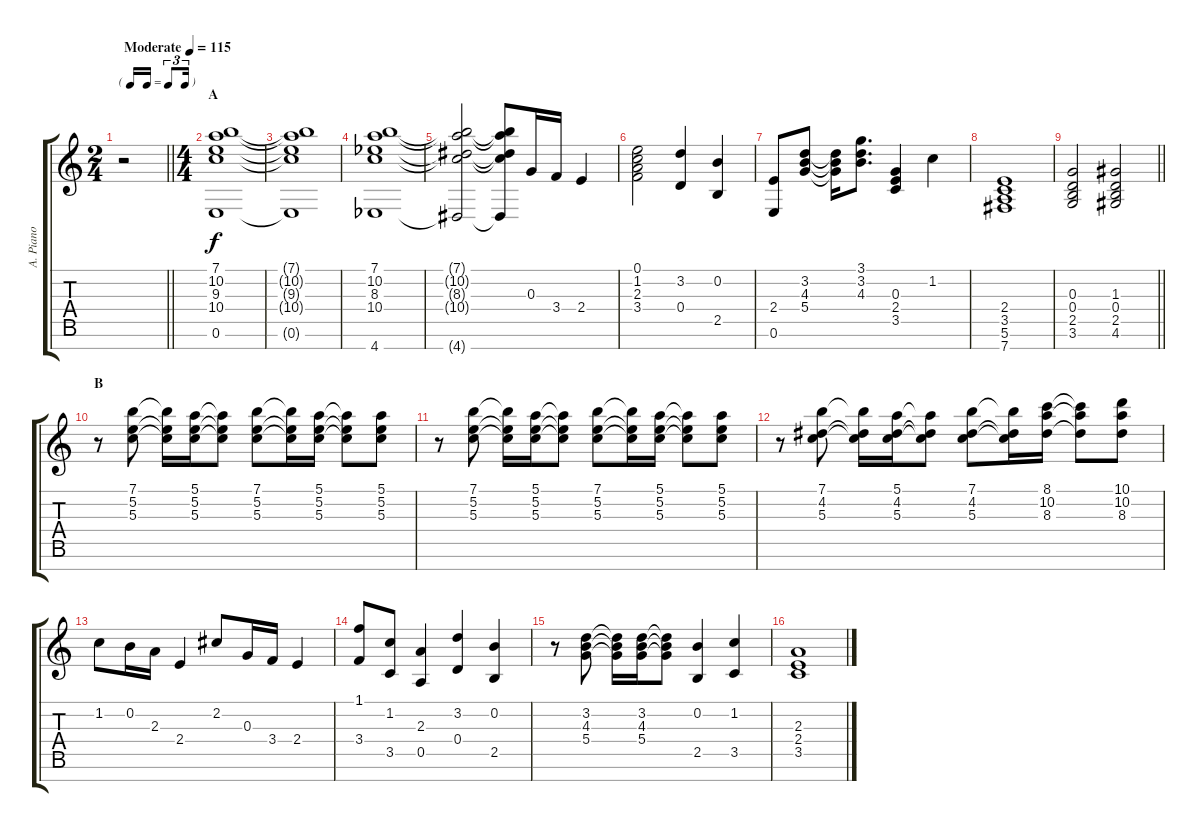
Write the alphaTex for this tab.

\track ("A. Piano" "A. Piano") {instrument acousticgrandpiano}
\staff {score tabs}
\tuning (E5 B4 G4 D4 A3 E3 B2) {hide}
\ts (2 4)
\tf triplet16th
\tempo (115 "Moderate")
\clef g2
\barLineRight lightlight
\ks c
r.2{dy f instrument acousticgrandpiano} |
\ts (4 4)
\section ("" "A")
(7.1 10.2 9.3 10.4 0.6).1 |
(7.1{t} 10.2{t} 9.3{t} 10.4{t} 0.6{t}).1 |
(7.1 10.2 8.3{acc b} 10.4 4.7{acc b}).1 |
(7.1{t} 10.2{t} 8.3{t} 10.4{t} 4.7{t}).2 (7.1{t} 10.2{t} 8.3{t} 10.4{t} 4.7{t}).8 0.3.16 3.4.16 2.4.4 |
(0.1 1.2 2.3 3.4).2 (3.2 0.4).4 (0.2 2.5).4 |
(2.4 0.6).8 (3.2 4.3 5.4).8 (3.2{t} 4.3{t} 5.4{t}).16 (3.1 3.2 4.3).8{d} (0.3 2.4 3.5).4 1.2.4 |
(2.4 3.5 5.6 7.7).1 |
\barLineRight lightlight
(0.3 0.4 2.5 3.6).2 (1.3 0.4 2.5 4.6).2 |
\section ("" "B")
r.8 (7.1 5.2 5.3).8 (7.1{t} 5.2{t} 5.3{t}).16 (5.1 5.2 5.3).16 (5.1{t} 5.2{t} 5.3{t}).8 (7.1 5.2 5.3).8 (7.1{t} 5.2{t} 5.3{t}).16 (5.1 5.2 5.3).16 (5.1{t} 5.2{t} 5.3{t}).8 (5.1 5.2 5.3).8 |
r.8 (7.1 5.2 5.3).8 (7.1{t} 5.2{t} 5.3{t}).16 (5.1 5.2 5.3).16 (5.1{t} 5.2{t} 5.3{t}).8 (7.1 5.2 5.3).8 (7.1{t} 5.2{t} 5.3{t}).16 (5.1 5.2 5.3).16 (5.1{t} 5.2{t} 5.3{t}).8 (5.1 5.2 5.3).8 |
r.8 (7.1 4.2 5.3).8 (7.1{t} 4.2{t} 5.3{t}).16 (5.1 4.2 5.3).16 (5.1{t} 4.2{t} 5.3{t}).8 (7.1 4.2 5.3).8 (7.1{t} 4.2{t} 5.3{t}).16 (8.1 10.2 8.3).16 (8.1{t} 10.2{t} 8.3{t}).8 (10.1 10.2 8.3).8 |
1.2.8 0.2.16 2.3.16 2.4.4 2.2.8 0.3.16 3.4.16 2.4.4 |
(1.1 3.4).8 (1.2 3.5).8 (2.3 0.5).4 (3.2 0.4).4 (0.2 2.5).4 |
r.8 (3.2 4.3 5.4).8 (3.2{t} 4.3{t} 5.4{t}).16 (3.2 4.3 5.4).16 (3.2{t} 4.3{t} 5.4{t}).8 (0.2 2.5).4 (1.2 3.5).4 |
(2.3 2.4 3.5).1
